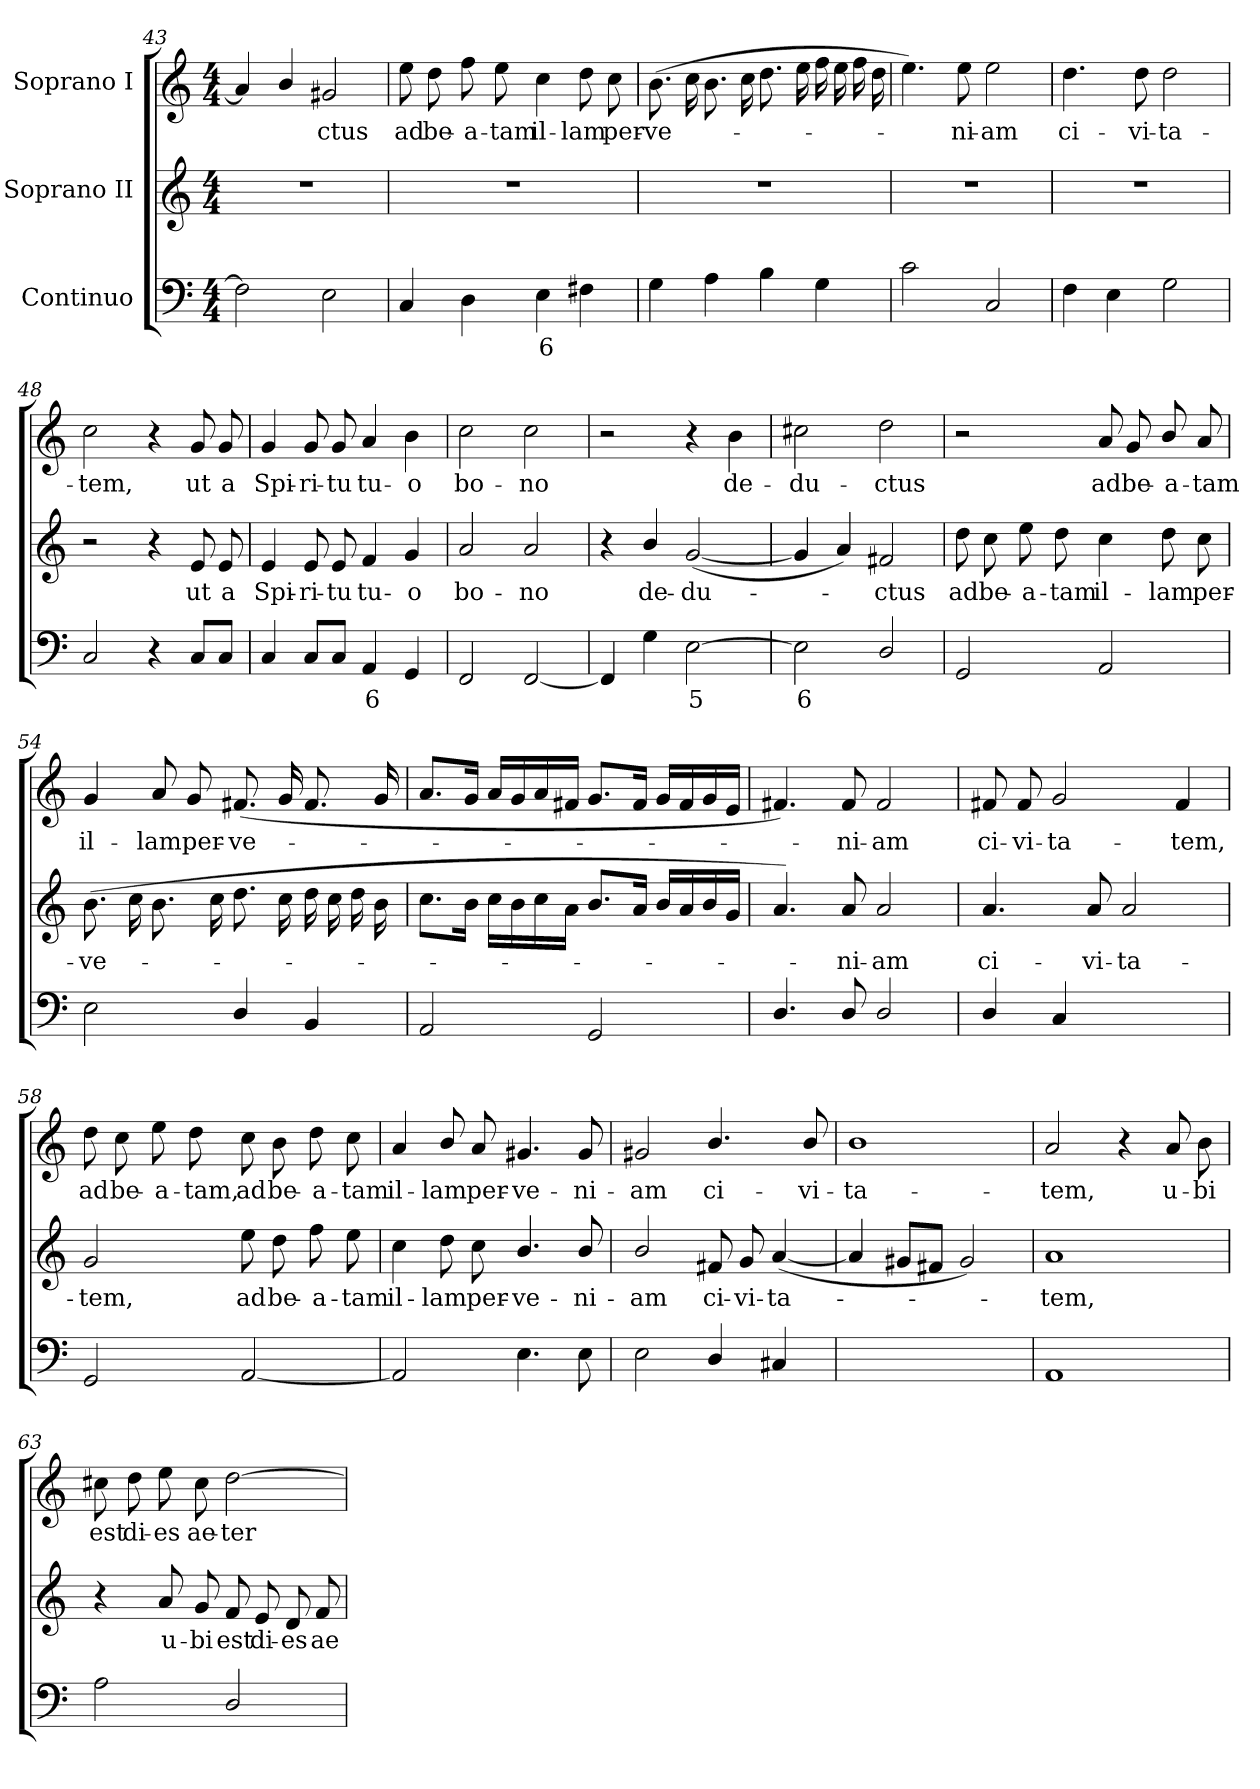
**kern	**text	**kern	**text	**kern	**text
*part3	*part3	*part2	*part2	*part1	*part1
*staff3	*staff3	*staff2	*staff2	*staff1	*staff1
*I"Continuo	*	*I"Soprano II	*	*I"Soprano I	*
*clefF4	*	*clefG2	*	*clefG2	*
*k[]	*	*k[]	*	*k[]	*
*C:	*	*C:	*	*C:	*
*M4/4	*	*M4/4	*	*M4/4	*
=43	=43	=43	=43	=43	=43
2F]	.	1r	.	4a]	.
.	.	.	.	4b/	.
!	!	!	!	!	!LO:LY:b
2E	.	.	.	2g#X	ctus
=44	=44	=44	=44	=44	=44
!	!	!	!	!	!LO:LY:b
4C	.	1r	.	8ee	ad
!	!	!	!	!	!LO:LY:b
.	.	.	.	8dd	be-
!	!	!	!	!	!LO:LY:b
4D	.	.	.	8ff	-a-
!	!	!	!	!	!LO:LY:b
.	.	.	.	8ee	-tam
!	!LO:LY:b	!	!	!	!LO:LY:b
4E	6	.	.	4cc	il-
!	!	!	!	!	!LO:LY:b
4F#X	.	.	.	8dd	-lam
!	!	!	!	!	!LO:LY:b
.	.	.	.	8cc	per-
=45	=45	=45	=45	=45	=45
!	!	!	!	!	!LO:LY:b
4G	.	1r	.	(>8.bL	-ve-
.	.	.	.	16ccL	.
4A	.	.	.	8.b	.
.	.	.	.	16ccJ	.
4B	.	.	.	8.ddL	.
.	.	.	.	16eeJ	.
4G	.	.	.	16ffLL	.
.	.	.	.	16ee	.
.	.	.	.	16ff	.
.	.	.	.	16ddJJ	.
=46	=46	=46	=46	=46	=46
2c	.	1r	.	4.ee)	.
!	!	!	!	!	!LO:LY:b
.	.	.	.	8ee	ni-
!	!	!	!	!	!LO:LY:b
2C	.	.	.	2ee	-am
=47	=47	=47	=47	=47	=47
!	!	!	!	!	!LO:LY:b
4F	.	1r	.	4.dd	ci-
4E	.	.	.	.	.
!	!	!	!	!	!LO:LY:b
.	.	.	.	8dd	-vi-
!	!	!	!	!	!LO:LY:b
2G	.	.	.	2dd	-ta-
=48	=48	=48	=48	=48	=48
!	!	!	!	!	!LO:LY:b
2C	.	2r	.	2cc	-tem,
4r	.	4r	.	4r	.
!	!	!	!LO:LY:b	!	!LO:LY:b
8CL	.	8e	ut	8g	ut
!	!	!	!LO:LY:b	!	!LO:LY:b
8CJ	.	8e	a	8g	a
!!LO:LB:g=z
=49	=49	=49	=49	=49	=49
!	!	!	!LO:LY:b	!	!LO:LY:b
4C	.	4e	Spi-	4g	Spi-
!	!	!	!LO:LY:b	!	!LO:LY:b
8CL	.	8e	-ri-	8g	-ri-
!	!	!	!LO:LY:b	!	!LO:LY:b
8CJ	.	8e	-tu	8g	-tu
!	!LO:LY:b	!	!LO:LY:b	!	!LO:LY:b
4AA	6	4f	tu-	4a	tu-
!	!	!	!LO:LY:b	!	!LO:LY:b
4GG	.	4g	-o	4b	-o
=50	=50	=50	=50	=50	=50
!	!	!	!LO:LY:b	!	!LO:LY:b
2FF	.	2a	bo-	2cc	bo-
!	!	!	!LO:LY:b	!	!LO:LY:b
[2FF	.	2a	-no	2cc	-no
=51	=51	=51	=51	=51	=51
4FF]	.	4r	.	2r	.
!	!	!	!LO:LY:b	!	!
4G	.	4b/	de-	.	.
!	!LO:LY:b	!	!LO:LY:b	!	!
[2E	5	(<[2g	-du-	4r	.
!	!	!	!	!	!LO:LY:b
.	.	.	.	4b	de-
=52	=52	=52	=52	=52	=52
!	!LO:LY:b	!	!	!	!LO:LY:b
2E]	6	4g]	.	2cc#X	-du-
.	.	4a)	.	.	.
!	!	!	!LO:LY:b	!	!LO:LY:b
2D/	.	2f#X	ctus	2dd	-ctus
=53	=53	=53	=53	=53	=53
!	!	!	!LO:LY:b	!	!
2GG	.	8dd	ad	2r	.
!	!	!	!LO:LY:b	!	!
.	.	8cc	be-	.	.
!	!	!	!LO:LY:b	!	!
.	.	8ee	-a-	.	.
!	!	!	!LO:LY:b	!	!
.	.	8dd	-tam	.	.
!	!	!	!LO:LY:b	!	!LO:LY:b
2AA	.	4cc	il-	8a	ad
!	!	!	!	!	!LO:LY:b
.	.	.	.	8g	be-
!	!	!	!LO:LY:b	!	!LO:LY:b
.	.	8dd	-lam	8b/	-a-
!	!	!	!LO:LY:b	!	!LO:LY:b
.	.	8cc	per-	8a	-tam
=54	=54	=54	=54	=54	=54
!	!	!	!LO:LY:b	!	!LO:LY:b
2E	.	(>8.bL	-ve-	4g	il-
.	.	16ccL	.	.	.
!	!	!	!	!	!LO:LY:b
.	.	8.b	.	8a	-lam
!	!	!	!	!	!LO:LY:b
.	.	.	.	8g	per-
.	.	16ccJ	.	.	.
!	!	!	!	!	!LO:LY:b
4D/	.	8.ddL	.	(<8.f#XL	-ve-
.	.	16ccJ	.	16gL	.
4BB	.	16ddLL	.	8.f#	.
.	.	16cc	.	.	.
.	.	16dd	.	.	.
.	.	16bJJ	.	16gJ	.
!!LO:LB:g=z
=55	=55	=55	=55	=55	=55
2AA	.	8.ccL	.	8.aL	.
.	.	16bJ	.	16gJ	.
.	.	16ccLL	.	16aLL	.
.	.	16b	.	16g	.
.	.	16cc	.	16a	.
.	.	16aJJ	.	16f#XJJ	.
2GG	.	8.bL	.	8.gL	.
.	.	16aJ	.	16f#J	.
.	.	16bLL	.	16gLL	.
.	.	16a	.	16f#	.
.	.	16b	.	16g	.
.	.	16gJJ	.	16eJJ	.
=56	=56	=56	=56	=56	=56
4.D/	.	4.a)	.	4.f#X)	.
!	!	!	!LO:LY:b	!	!LO:LY:b
8D/	.	8a	ni-	8f#	ni-
!	!	!	!LO:LY:b	!	!LO:LY:b
2D/	.	2a	-am	2f#	-am
=57	=57	=57	=57	=57	=57
!	!	!	!LO:LY:b	!	!LO:LY:b
4D/	.	4.a	ci-	8f#X	ci-
!	!	!	!	!	!LO:LY:b
.	.	.	.	8f#	-vi-
!	!	!	!	!	!LO:LY:b
4C	.	.	.	2g	-ta-
!	!	!	!LO:LY:b	!	!
.	.	8a	-vi-	.	.
!	!LO:LY:b	!	!LO:LY:b	!	!
[4D/yy	4	2a	-ta-	.	.
!	!	!	!	!	!LO:LY:b
4D/yy]	.	.	.	4f#	-tem,
=58	=58	=58	=58	=58	=58
!	!	!	!LO:LY:b	!	!LO:LY:b
2GG	.	2g	-tem,	8dd	ad
!	!	!	!	!	!LO:LY:b
.	.	.	.	8cc	be-
!	!	!	!	!	!LO:LY:b
.	.	.	.	8ee	-a-
!	!	!	!	!	!LO:LY:b
.	.	.	.	8dd	-tam,
!	!	!	!LO:LY:b	!	!LO:LY:b
[2AA	.	8ee	ad	8cc	ad
!	!	!	!LO:LY:b	!	!LO:LY:b
.	.	8dd	be-	8b	be-
!	!	!	!LO:LY:b	!	!LO:LY:b
.	.	8ff	-a-	8dd	-a-
!	!	!	!LO:LY:b	!	!LO:LY:b
.	.	8ee	-tam	8cc	-tam
=59	=59	=59	=59	=59	=59
!	!	!	!LO:LY:b	!	!LO:LY:b
2AA]	.	4cc	il-	4a	il-
!	!	!	!LO:LY:b	!	!LO:LY:b
.	.	8dd	-lam	8b/	-lam
!	!	!	!LO:LY:b	!	!LO:LY:b
.	.	8cc	per-	8a	per-
!	!	!	!LO:LY:b	!	!LO:LY:b
4.E	.	4.b/	-ve-	4.g#X	-ve-
!	!	!	!LO:LY:b	!	!LO:LY:b
8E	.	8b/	-ni-	8g#	-ni-
=60	=60	=60	=60	=60	=60
!	!	!	!LO:LY:b	!	!LO:LY:b
2E	.	2b/	-am	2g#X	-am
!	!	!	!LO:LY:b	!	!LO:LY:b
4D/	.	8f#X	ci-	4.b/	ci-
!	!	!	!LO:LY:b	!	!
.	.	8g	-vi-	.	.
!	!	!	!LO:LY:b	!	!
4C#X	.	(<[4a	-ta-	.	.
!	!	!	!	!	!LO:LY:b
.	.	.	.	8b/	-vi-
!!LO:LB:g=z
=61	=61	=61	=61	=61	=61
!	!LO:LY:b	!	!	!	!LO:LY:b
[2Eyy	4	4a]	.	1b	-ta-
.	.	8g#XL	.	.	.
.	.	8f#XJ	.	.	.
2Eyy]	.	2g#)	.	.	.
=62	=62	=62	=62	=62	=62
!	!	!	!LO:LY:b	!	!LO:LY:b
1AA	.	1a	tem,	2a	-tem,
.	.	.	.	4r	.
!	!	!	!	!	!LO:LY:b
.	.	.	.	8a	u-
!	!	!	!	!	!LO:LY:b
.	.	.	.	8b	-bi
=63	=63	=63	=63	=63	=63
!	!	!	!	!	!LO:LY:b
2A	.	4r	.	8cc#X	est
!	!	!	!	!	!LO:LY:b
.	.	.	.	8dd	di-
!	!	!	!LO:LY:b	!	!LO:LY:b
.	.	8a	u-	8ee	-es
!	!	!	!LO:LY:b	!	!LO:LY:b
.	.	8g	-bi	8cc#	ae-
!	!	!	!LO:LY:b	!	!LO:LY:b
2D/	.	8f	est	[2dd	-ter-
!	!	!	!LO:LY:b	!	!
.	.	8e	di-	.	.
!	!	!	!LO:LY:b	!	!
.	.	8d	-es	.	.
!	!	!	!LO:LY:b	!	!
.	.	8f	ae-	.	.
=	=	=	=	=	=
*-	*-	*-	*-	*-	*-
